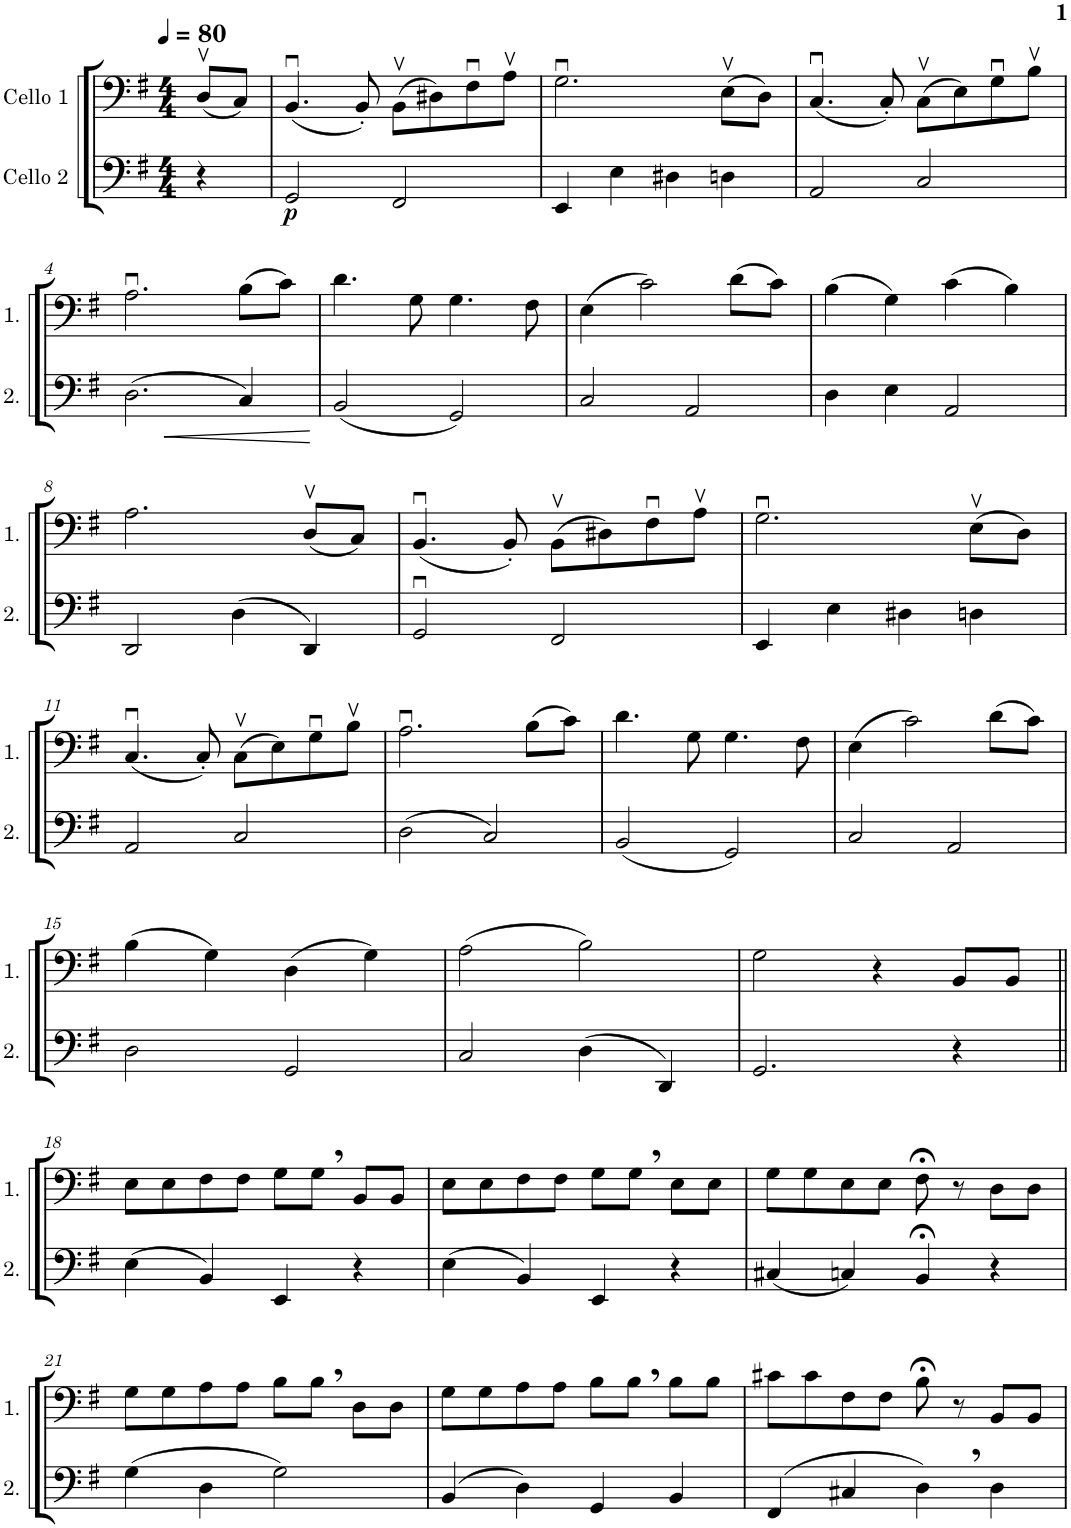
**kern	**dynam	**kern
*part2	*part2	*part1
*staff2	*staff2	*staff1
*I"Cello 2	*	*I"Cello 1
*clefF4	*	*clefF4
*k[f#]	*	*k[f#]
*M4/4	*	*M4/4
*MM80	*	*MM80
=	=	=
4r	.	(8Dv/L
.	.	8C/J)
=1	=1	=1
!	!LO:DY:b	!
2GG/	p	(4.BBu/
.	.	8BB'/)
2FF#/	.	(8BBv\L
.	.	8D#X\)
.	.	8F#u\
.	.	8Av\J
=2	=2	=2
4EE/	.	2.Gu\
4E\	.	.
4D#X\	.	.
4Dn\	.	(8Ev\L
.	.	8D\J)
=3	=3	=3
2AA/	.	(4.Cu/
.	.	8C'/)
2C/	.	(8Cv\L
.	.	8E\)
.	.	8Gu\
.	.	8Bv\J
!!LO:LB:g=z
=4	=4	=4
(2.D\	.	2.Au\
!	!LO:HP:b	!
4C/)	<	(8B\L
.	.	8c\J)
.	[	.
=5	=5	=5
(2BB/	.	4.d\
.	.	8G\
2GG/)	.	4.G\
.	.	8F#\
=6	=6	=6
2C/	.	(4E\
.	.	2c\)
2AA/	.	.
.	.	(8d\L
.	.	8c\J)
=7	=7	=7
4D\	.	(4B\
4E\	.	4G\)
2AA/	.	(4c\
.	.	4B\)
!!LO:LB:g=z
=8	=8	=8
2DD/	.	2.A\
(4D\	.	.
4DD/)	.	(8Dv/L
.	.	8C/J)
=9	=9	=9
2GGu/	.	(4.BBu/
.	.	8BB'/)
2FF#/	.	(8BBv\L
.	.	8D#X\)
.	.	8F#u\
.	.	8Av\J
=10	=10	=10
4EE/	.	2.Gu\
4E\	.	.
4D#X\	.	.
4Dn\	.	(8Ev\L
.	.	8D\J)
!!LO:LB:g=z
=11	=11	=11
2AA/	.	(4.Cu/
.	.	8C'/)
2C/	.	(8Cv\L
.	.	8E\)
.	.	8Gu\
.	.	8Bv\J
=12	=12	=12
(2D\	.	2.Au\
2C/)	.	.
.	.	(8B\L
.	.	8c\J)
=13	=13	=13
(2BB/	.	4.d\
.	.	8G\
2GG/)	.	4.G\
.	.	8F#\
=14	=14	=14
2C/	.	(4E\
.	.	2c\)
2AA/	.	.
.	.	(8d\L
.	.	8c\J)
!!LO:LB:g=z
=15	=15	=15
2D\	.	(4B\
.	.	4G\)
2GG/	.	(4D\
.	.	4G\)
=16	=16	=16
2C/	.	(2A\
(4D\	.	2B\)
4DD/)	.	.
=17	=17	=17
2.GG/	.	2G\
.	.	4r
4r	.	8BB/L
.	.	8BB/J
!!LO:LB:g=z
=18||	=18||	=18||
(4E\	.	8E\L
.	.	8E\
4BB/)	.	8F#\
.	.	8F#\J
4EE/	.	8G\L
.	.	8G,\J
4r	.	8BB/L
.	.	8BB/J
=19	=19	=19
(4E\	.	8E\L
.	.	8E\
4BB/)	.	8F#\
.	.	8F#\J
4EE/	.	8G\L
.	.	8G,\J
4r	.	8E\L
.	.	8E\J
=20	=20	=20
(4C#X/	.	8G\L
.	.	8G\
4Cn/)	.	8E\
.	.	8E\J
4BB;</	.	8F#;<\
.	.	8r
4r	.	8D\L
.	.	8D\J
!!LO:LB:g=z
=21	=21	=21
(4G\	.	8G\L
.	.	8G\
4D\	.	8A\
.	.	8A\J
2G\)	.	8B\L
.	.	8B,\J
.	.	8D\L
.	.	8D\J
=22	=22	=22
(4BB/	.	8G\L
.	.	8G\
4D\)	.	8A\
.	.	8A\J
4GG/	.	8B\L
.	.	8B,\J
4BB/	.	8B\L
.	.	8B\J
=23	=23	=23
(4FF#/	.	8c#X\L
.	.	8c#\
4C#X/	.	8F#\
.	.	8F#\J
4D,\)	.	8B;<\
.	.	8r
4D\	.	8BB/L
.	.	8BB/J
=	=	=
*-	*-	*-
